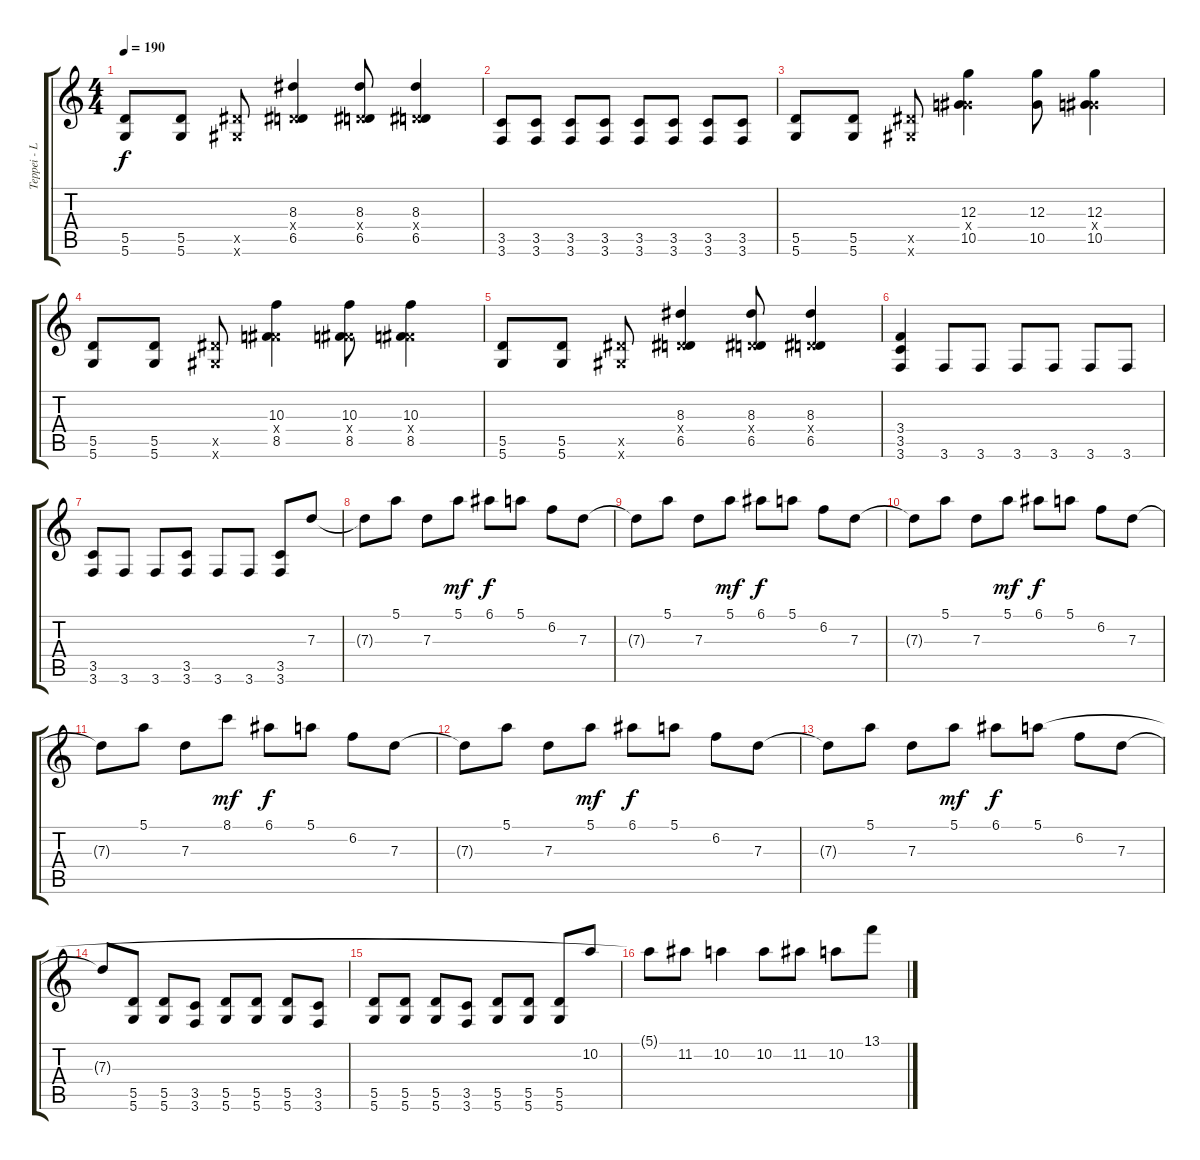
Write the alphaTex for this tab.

\track ("Teppei - Lead" "Teppei - L") {instrument overdrivenguitar}
\staff {score tabs}
\tuning (E4 B3 G3 D3 A2 D2) {hide}
\ts (4 4)
\tempo 190
\clef g2
\ks c
(5.5 5.6).8{dy f} (5.5 5.6).8 (6.5{x} 6.6{x}).8 (8.3 0.4{x} 6.5).4 (8.3 0.4{x} 6.5).8 (8.3 0.4{x} 6.5).4 |
(3.5 3.6).8 (3.5 3.6).8 (3.5 3.6).8 (3.5 3.6).8 (3.5 3.6).8 (3.5 3.6).8 (3.5 3.6).8 (3.5 3.6).8 |
(5.5 5.6).8 (5.5 5.6).8 (6.5{x} 6.6{x}).8 (12.3 6.4{x} 10.5).4 (12.3 10.5).8 (12.3 6.4{x} 10.5).4 |
(5.5 5.6).8 (5.5 5.6).8 (6.5{x} 6.6{x}).8 (10.3 4.4{x} 8.5).4 (10.3 4.4{x} 8.5).8 (10.3 4.4{x} 8.5).4 |
(5.5 5.6).8 (5.5 5.6).8 (6.5{x} 6.6{x}).8 (8.3 0.4{x} 6.5).4 (8.3 0.4{x} 6.5).8 (8.3 0.4{x} 6.5).4 |
(3.4 3.5 3.6).4 3.6.8 3.6.8 3.6.8 3.6.8 3.6.8 3.6.8 |
(3.5 3.6).8 3.6.8 3.6.8 (3.5 3.6).8 3.6.8 3.6.8 (3.5 3.6).8 7.3.8 |
7.3{t}.8 5.1.8 7.3.8 5.1.8{dy mf} 6.1.8{dy f} 5.1.8 6.2.8 7.3.8 |
7.3{t}.8 5.1.8 7.3.8 5.1.8{dy mf} 6.1.8{dy f} 5.1.8 6.2.8 7.3.8 |
7.3{t}.8 5.1.8 7.3.8 5.1.8{dy mf} 6.1.8{dy f} 5.1.8 6.2.8 7.3.8 |
7.3{t}.8 5.1.8 7.3.8 8.1.8{dy mf} 6.1.8{dy f} 5.1.8 6.2.8 7.3.8 |
7.3{t}.8 5.1.8 7.3.8 5.1.8{dy mf} 6.1.8{dy f} 5.1.8 6.2.8 7.3.8 |
7.3{t}.8 5.1.8 7.3.8 5.1.8{dy mf} 6.1.8{dy f} 5.1.8 6.2.8 7.3.8 |
7.3{t}.8 (5.5 5.6).8 (5.5 5.6).8 (3.5 3.6).8 (5.5 5.6).8 (5.5 5.6).8 (5.5 5.6).8 (3.5 3.6).8 |
(5.5 5.6).8 (5.5 5.6).8 (5.5 5.6).8 (3.5 3.6).8 (5.5 5.6).8 (5.5 5.6).8 (5.5 5.6).8 10.2.8 |
5.1{t}.8 11.2.8 10.2.4 10.2.8 11.2.8 10.2.8 13.1.8
